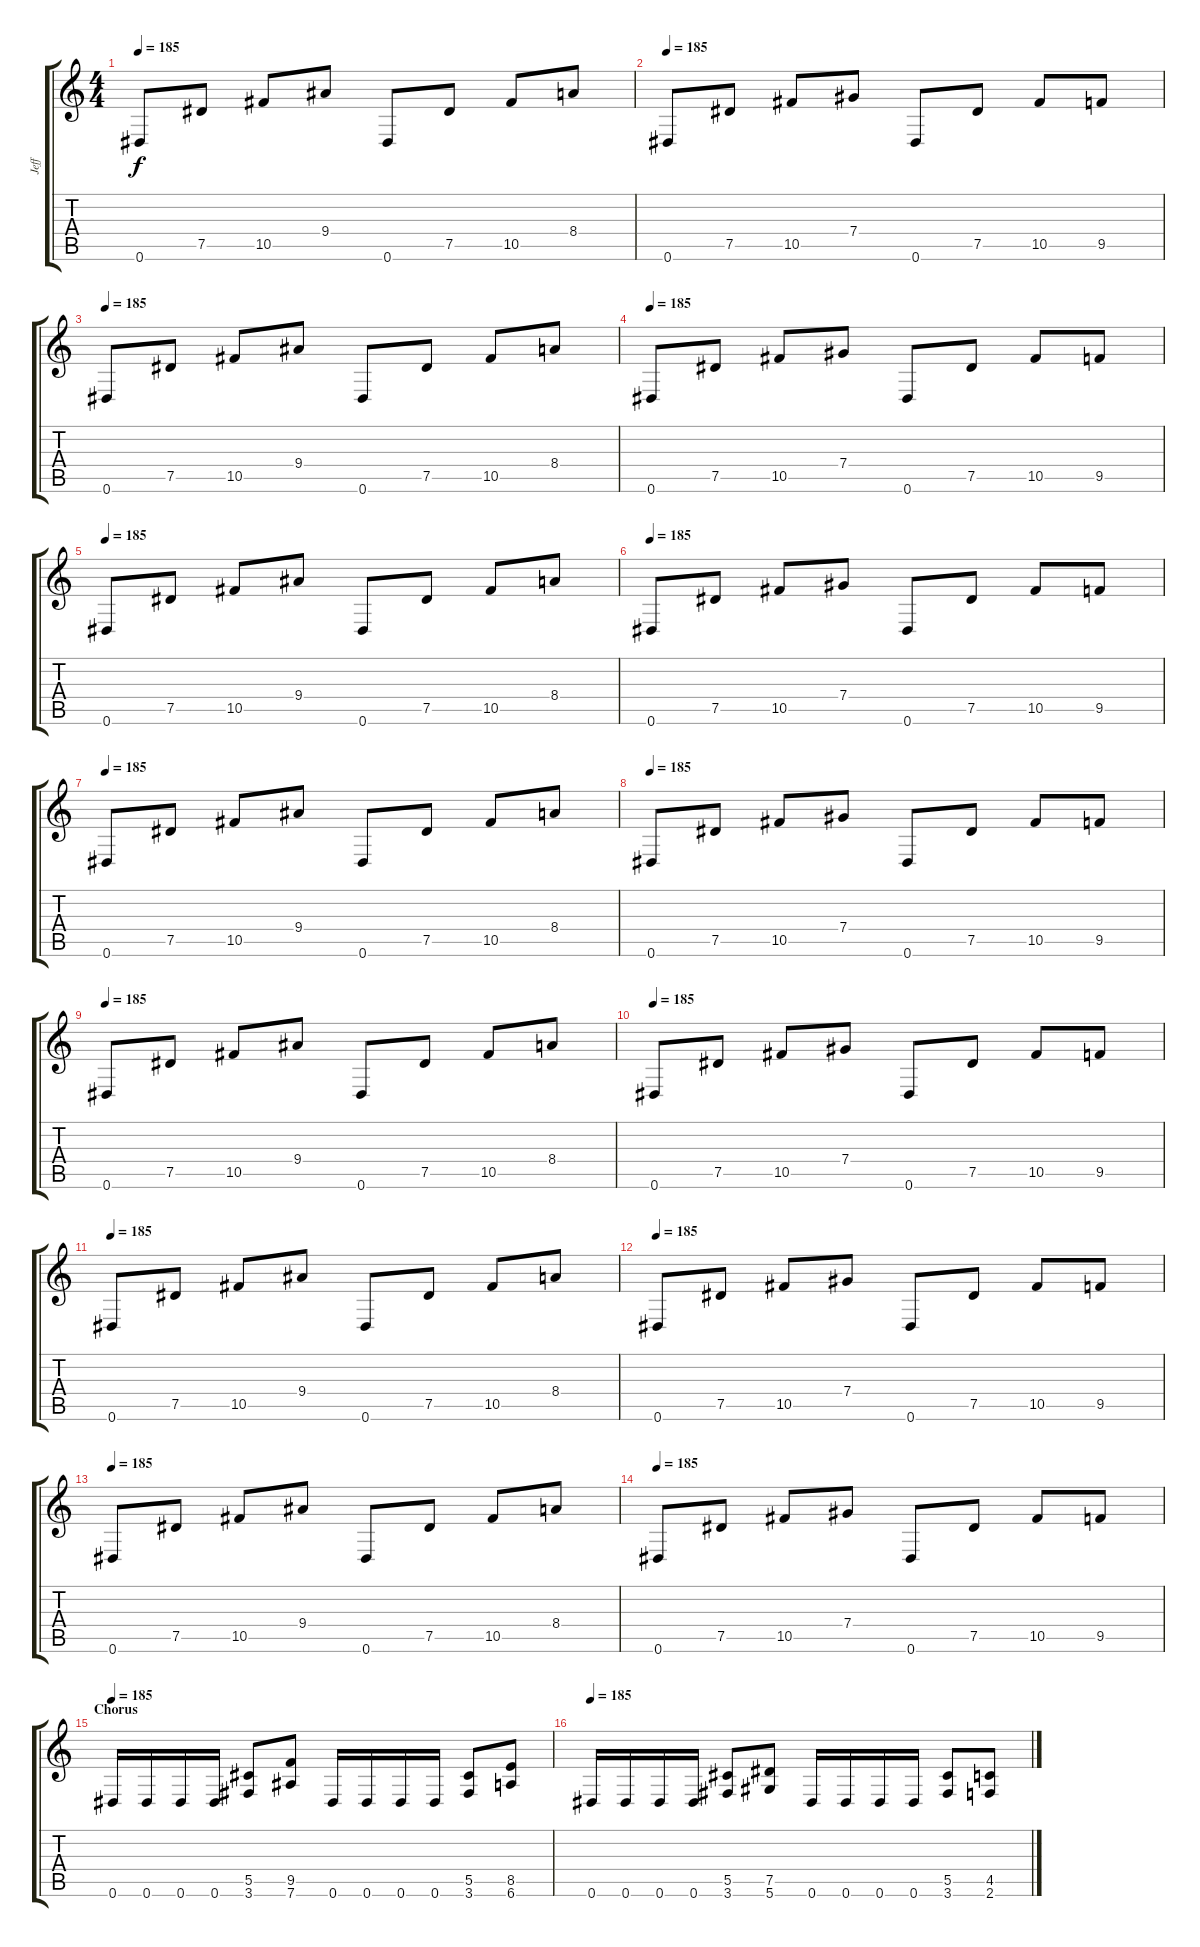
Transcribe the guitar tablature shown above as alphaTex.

\track ("Jeff" "Jeff") {instrument distortionguitar}
\staff {score tabs}
\tuning (Eb4 Bb3 Gb3 Db3 Ab2 Eb2) {hide}
\ts (4 4)
\tempo 185
\clef g2
\ks c
0.6.8{dy f} 7.5.8 10.5.8 9.4.8 0.6.8 7.5.8 10.5.8 8.4.8 |
\tempo 185
0.6.8 7.5.8 10.5.8 7.4.8 0.6.8 7.5.8 10.5.8 9.5.8 |
\tempo 185
0.6.8 7.5.8 10.5.8 9.4.8 0.6.8 7.5.8 10.5.8 8.4.8 |
\tempo 185
0.6.8 7.5.8 10.5.8 7.4.8 0.6.8 7.5.8 10.5.8 9.5.8 |
\tempo 185
0.6.8 7.5.8 10.5.8 9.4.8 0.6.8 7.5.8 10.5.8 8.4.8 |
\tempo 185
0.6.8 7.5.8 10.5.8 7.4.8 0.6.8 7.5.8 10.5.8 9.5.8 |
\tempo 185
0.6.8 7.5.8 10.5.8 9.4.8 0.6.8 7.5.8 10.5.8 8.4.8 |
\tempo 185
0.6.8 7.5.8 10.5.8 7.4.8 0.6.8 7.5.8 10.5.8 9.5.8 |
\tempo 185
0.6.8 7.5.8 10.5.8 9.4.8 0.6.8 7.5.8 10.5.8 8.4.8 |
\tempo 185
0.6.8 7.5.8 10.5.8 7.4.8 0.6.8 7.5.8 10.5.8 9.5.8 |
\tempo 185
0.6.8 7.5.8 10.5.8 9.4.8 0.6.8 7.5.8 10.5.8 8.4.8 |
\tempo 185
0.6.8 7.5.8 10.5.8 7.4.8 0.6.8 7.5.8 10.5.8 9.5.8 |
\tempo 185
0.6.8 7.5.8 10.5.8 9.4.8 0.6.8 7.5.8 10.5.8 8.4.8 |
\tempo 185
0.6.8 7.5.8 10.5.8 7.4.8 0.6.8 7.5.8 10.5.8 9.5.8 |
\section ("" "Chorus")
\tempo 185
0.6.16 0.6.16 0.6.16 0.6.16 (5.5 3.6).8 (9.5 7.6).8 0.6.16 0.6.16 0.6.16 0.6.16 (5.5 3.6).8 (8.5 6.6).8 |
\tempo 185
0.6.16 0.6.16 0.6.16 0.6.16 (5.5 3.6).8 (7.5 5.6).8 0.6.16 0.6.16 0.6.16 0.6.16 (5.5 3.6).8 (4.5 2.6).8
